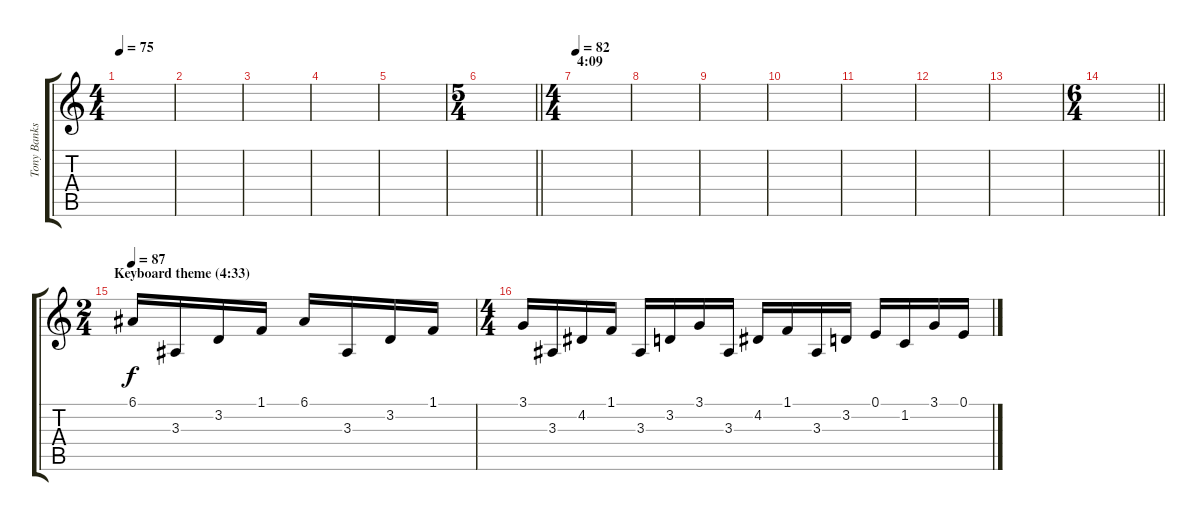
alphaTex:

\track ("Tony Banks (organ solo)" "Tony Banks") {instrument synthbrass2}
\staff {score tabs}
\tuning (E4 B3 G3 D3 A2 E2) {hide}
\ts (4 4)
\tempo 75
\clef g2
\ks c
|
|
|
|
|
\ts (5 4)
\barLineRight lightlight
|
\ts (4 4)
\section ("" "4:09")
\tempo 82
|
|
|
|
|
|
|
\ts (6 4)
\barLineRight lightlight
|
\ts (2 4)
\section ("" "Keyboard theme (4:33)")
\tempo 87
6.1.16 3.3.16 3.2.16 1.1.16 6.1.16 3.3.16 3.2.16 1.1.16 |
\ts (4 4)
3.1.16 3.3.16 4.2.16 1.1.16 3.3.16 3.2.16 3.1.16 3.3.16 4.2.16 1.1.16 3.3.16 3.2.16 0.1.16 1.2.16 3.1.16 0.1.16
